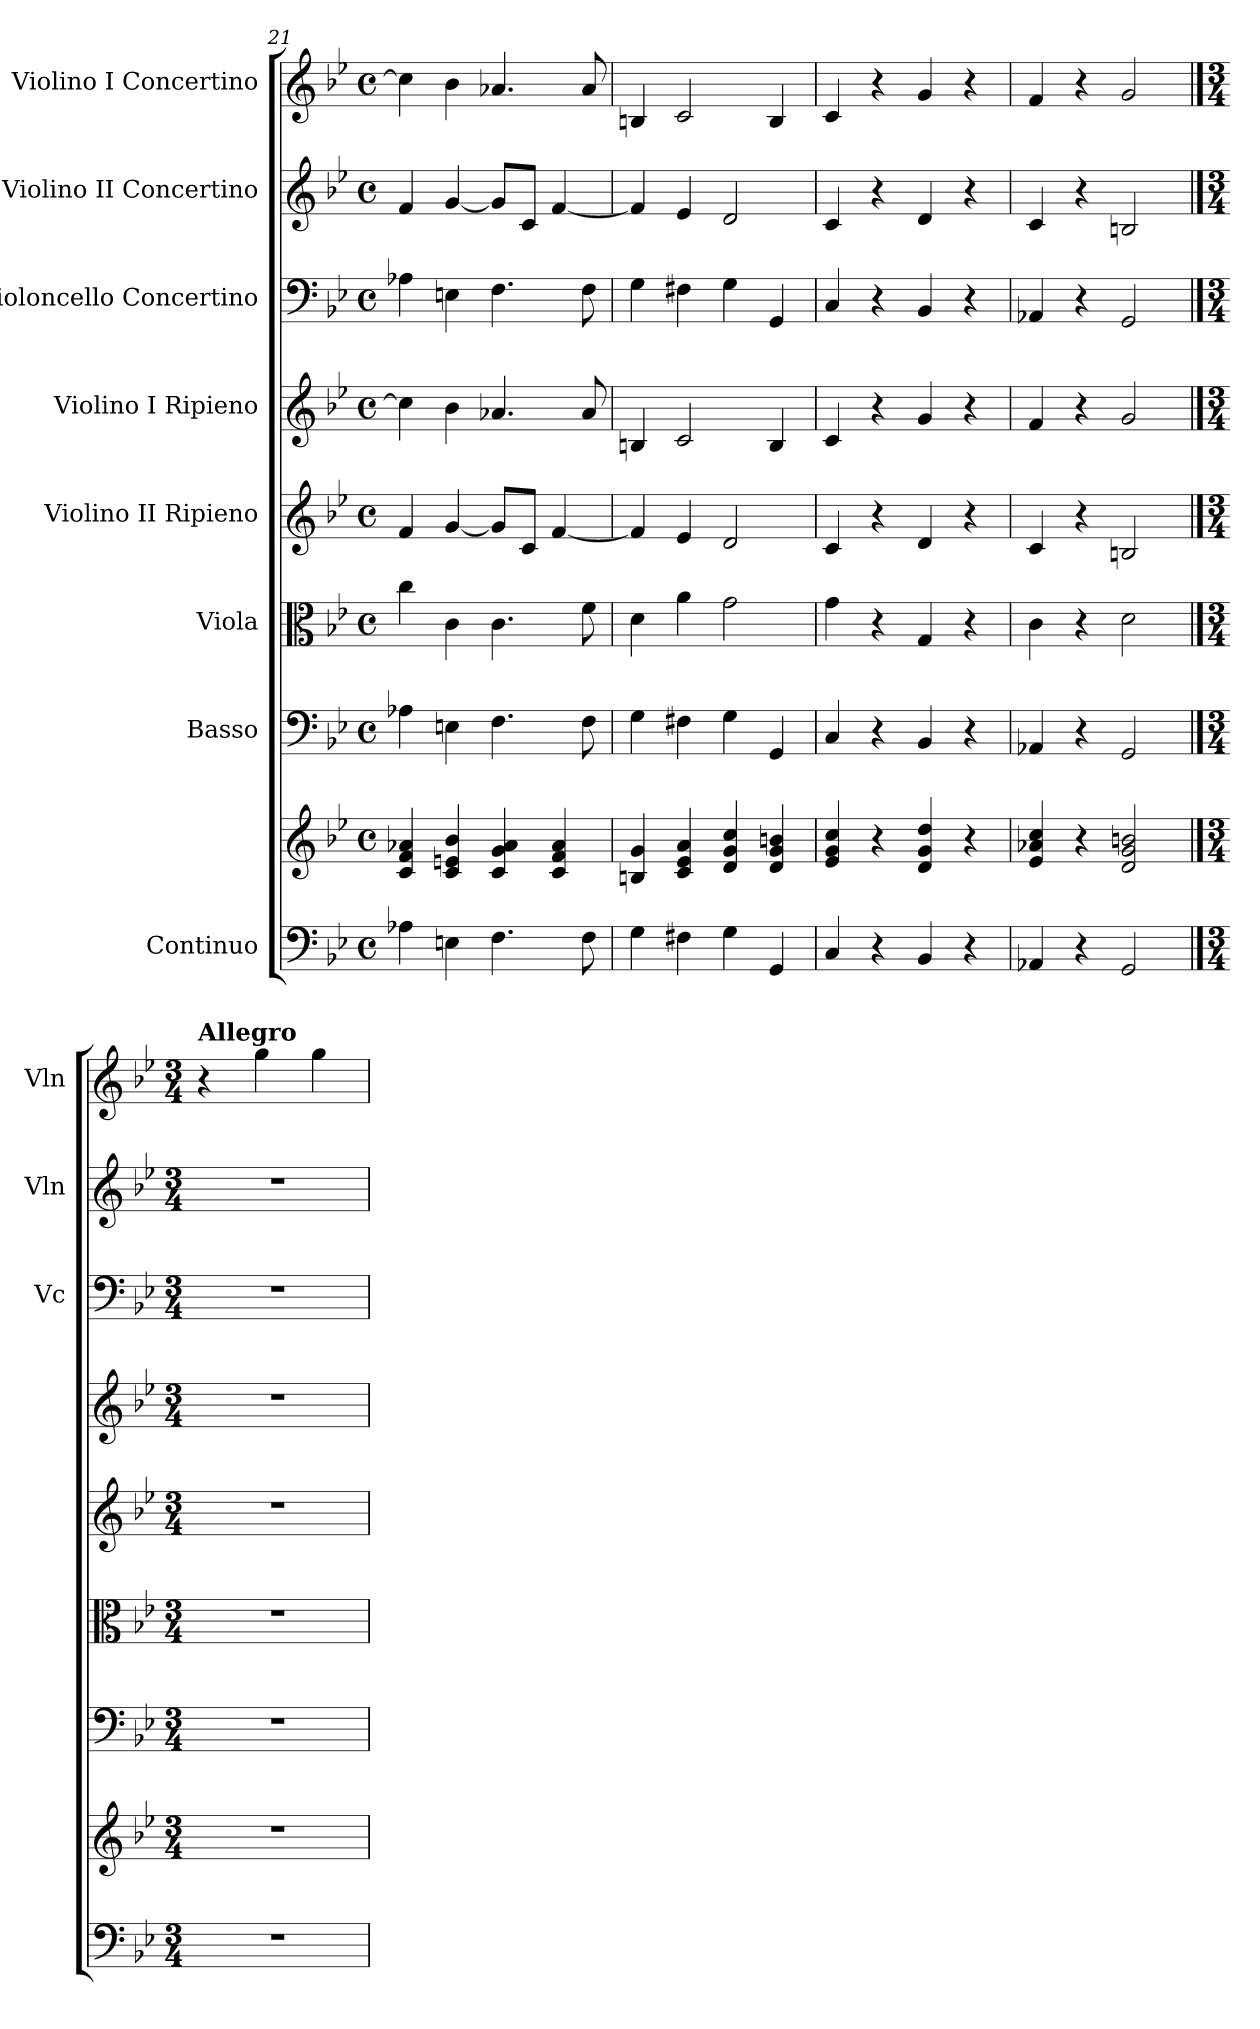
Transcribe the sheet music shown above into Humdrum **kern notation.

**kern	**kern	**kern	**kern	**kern	**kern	**kern	**kern	**kern
*part8	*part8	*part7	*part6	*part5	*part4	*part3	*part2	*part1
*staff9	*staff8	*staff7	*staff6	*staff5	*staff4	*staff3	*staff2	*staff1
*I"Continuo	*	*I"Basso	*I"Viola	*I"Violino II Ripieno	*I"Violino I Ripieno	*I"Violoncello Concertino	*I"Violino II Concertino	*I"Violino I Concertino
*	*	*	*	*	*	*I'Vc	*I'Vln	*I'Vln
*clefF4	*clefG2	*clefF4	*clefC3	*clefG2	*clefG2	*clefF4	*clefG2	*clefG2
*k[b-e-]	*k[b-e-]	*k[b-e-]	*k[b-e-]	*k[b-e-]	*k[b-e-]	*k[b-e-]	*k[b-e-]	*k[b-e-]
*M4/4	*M4/4	*M4/4	*M4/4	*M4/4	*M4/4	*M4/4	*M4/4	*M4/4
*met(c)	*met(c)	*met(c)	*met(c)	*met(c)	*met(c)	*met(c)	*met(c)	*met(c)
=21	=21	=21	=21	=21	=21	=21	=21	=21
4A-X\	4c/ 4f/ 4a-X/	4A-X\	4cc\	4f/	4cc\]	4A-X\	4f/	4cc\]
4En\	4c/ 4en/ 4b-/	4En\	4c\	[4g/	4b-\	4En\	[4g/	4b-\
4.F\	4c/ 4g/ 4a-/	4.F\	4.c\	8g/L]	4.a-X/	4.F\	8g/L]	4.a-X/
.	.	.	.	8c/J	.	.	8c/J	.
.	4c/ 4f/ 4a-/	.	.	[4f/	.	.	[4f/	.
8F\	.	8F\	8f\	.	8a-/	8F\	.	8a-/
=22	=22	=22	=22	=22	=22	=22	=22	=22
4G\	4Bn/ 4g/	4G\	4d\	4f/]	4Bn/	4G\	4f/]	4Bn/
4F#X\	4c/ 4e-/ 4a/	4F#X\	4a\	4e-/	2c/	4F#X\	4e-/	2c/
4G\	4d/ 4g/ 4cc/	4G\	2g\	2d/	.	4G\	2d/	.
4GG/	4d/ 4g/ 4bn/	4GG/	.	.	4B/	4GG/	.	4B/
=23	=23	=23	=23	=23	=23	=23	=23	=23
4C/	4e-/ 4g/ 4cc/	4C/	4g\	4c/	4c/	4C/	4c/	4c/
4r	4r	4r	4r	4r	4r	4r	4r	4r
4BB-/	4d/ 4g/ 4dd/	4BB-/	4G/	4d/	4g/	4BB-/	4d/	4g/
4r	4r	4r	4r	4r	4r	4r	4r	4r
=24	=24	=24	=24	=24	=24	=24	=24	=24
4AA-X/	4e-/ 4a-X/ 4cc/	4AA-X/	4c\	4c/	4f/	4AA-X/	4c/	4f/
4r	4r	4r	4r	4r	4r	4r	4r	4r
2GG/	2d/ 2g/ 2bn/	2GG/	2d\	2Bn/	2g/	2GG/	2Bn/	2g/
!!LO:LB:g=z
==1	==1	==1	==1	==1	==1	==1	==1	==1
*M3/4	*M3/4	*M3/4	*M3/4	*M3/4	*M3/4	*M3/4	*M3/4	*M3/4
!	!	!	!	!	!	!	!	!LO:TX:a:B:t=Allegro
2.r	2.r	2.r	2.r	2.r	2.r	2.r	2.r	4r
.	.	.	.	.	.	.	.	4gg\
.	.	.	.	.	.	.	.	4gg\
=	=	=	=	=	=	=	=	=
*-	*-	*-	*-	*-	*-	*-	*-	*-
